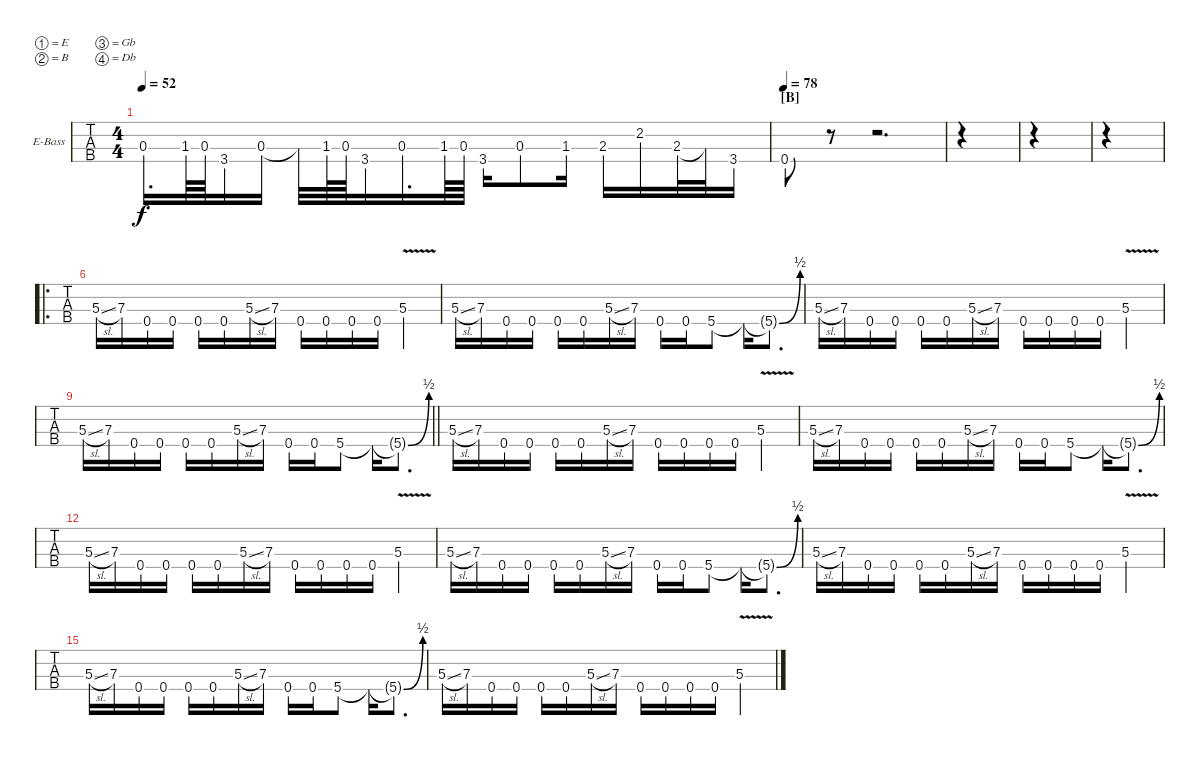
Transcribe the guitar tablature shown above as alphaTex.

\bracketExtendMode nobrackets
\firstSystemTrackNameOrientation horizontal
\otherSystemsTrackNameOrientation horizontal
\defaultBarNumberDisplay FirstOfSystem
\track ("Bass Down 1.5" "E-Bass") {instrument electricbassfinger}
\staff {tabs}
\tuning (E2 B1 Gb1 Db1)
\ts (4 4)
\tempo 52
\clef f4
\scale
0.642857
\ks c#minor
0.3.16{d dy f} 1.3.64 0.3.64 3.4.16 0.3.16 0.3{t}.32 1.3.64 0.3.64 3.4.16 0.3.16{d} 1.3.64 0.3.64 3.4.16 0.3.8 1.3.16 2.3.16 2.2.16 2.3.32 2.3{t}.32 3.4.16 |
\section ("B" "")
\tempo 78
\scale
0.162338 0.4.8 r.8 r.2{d} |
\scale
0.0974026 |
\scale
0.0974026 |
\scale
0.0818554 |
\ro
\scale
0.316508 5.3{sl}.16 7.3.16 0.4.16 0.4.16 0.4.16 0.4.16 5.3{sl}.16 7.3.16 0.4.16 0.4.16 0.4.16 0.4.16 5.3{v}.4 |
\scale
0.301501 5.3{sl}.16 7.3.16 0.4.16 0.4.16 0.4.16 0.4.16 5.3{sl}.16 7.3.16 0.4.16 0.4.16 5.4.8 5.4{t}.16 5.4{be (bend 0 0 60 2) t}.8{d} |
\scale
0.300136 5.3{sl}.16 7.3.16 0.4.16 0.4.16 0.4.16 0.4.16 5.3{sl}.16 7.3.16 0.4.16 0.4.16 0.4.16 0.4.16 5.3{v}.4 |
\scale
0.250567
\barLineRight lightlight
5.3{sl}.16 7.3.16 0.4.16 0.4.16 0.4.16 0.4.16 5.3{sl}.16 7.3.16 0.4.16 0.4.16 5.4.8 5.4{t}.16 5.4{be (bend 0 0 60 2) t}.8{d} |
\scale
0.249433 5.3{sl}.16 7.3.16 0.4.16 0.4.16 0.4.16 0.4.16 5.3{sl}.16 7.3.16 0.4.16 0.4.16 0.4.16 0.4.16 5.3{v}.4 |
\scale
0.250567 5.3{sl}.16 7.3.16 0.4.16 0.4.16 0.4.16 0.4.16 5.3{sl}.16 7.3.16 0.4.16 0.4.16 5.4.8 5.4{t}.16 5.4{be (bend 0 0 60 2) t}.8{d} |
\scale
0.249433 5.3{sl}.16 7.3.16 0.4.16 0.4.16 0.4.16 0.4.16 5.3{sl}.16 7.3.16 0.4.16 0.4.16 0.4.16 0.4.16 5.3{v}.4 |
\scale
0.250567 5.3{sl}.16 7.3.16 0.4.16 0.4.16 0.4.16 0.4.16 5.3{sl}.16 7.3.16 0.4.16 0.4.16 5.4.8 5.4{t}.16 5.4{be (bend 0 0 60 2) t}.8{d} |
\scale
0.249433 5.3{sl}.16 7.3.16 0.4.16 0.4.16 0.4.16 0.4.16 5.3{sl}.16 7.3.16 0.4.16 0.4.16 0.4.16 0.4.16 5.3{v}.4 |
\scale
0.250567 5.3{sl}.16 7.3.16 0.4.16 0.4.16 0.4.16 0.4.16 5.3{sl}.16 7.3.16 0.4.16 0.4.16 5.4.8 5.4{t}.16 5.4{be (bend 0 0 60 2) t}.8{d} |
\scale
0.249433 5.3{sl}.16 7.3.16 0.4.16 0.4.16 0.4.16 0.4.16 5.3{sl}.16 7.3.16 0.4.16 0.4.16 0.4.16 0.4.16 5.3{v}.4
